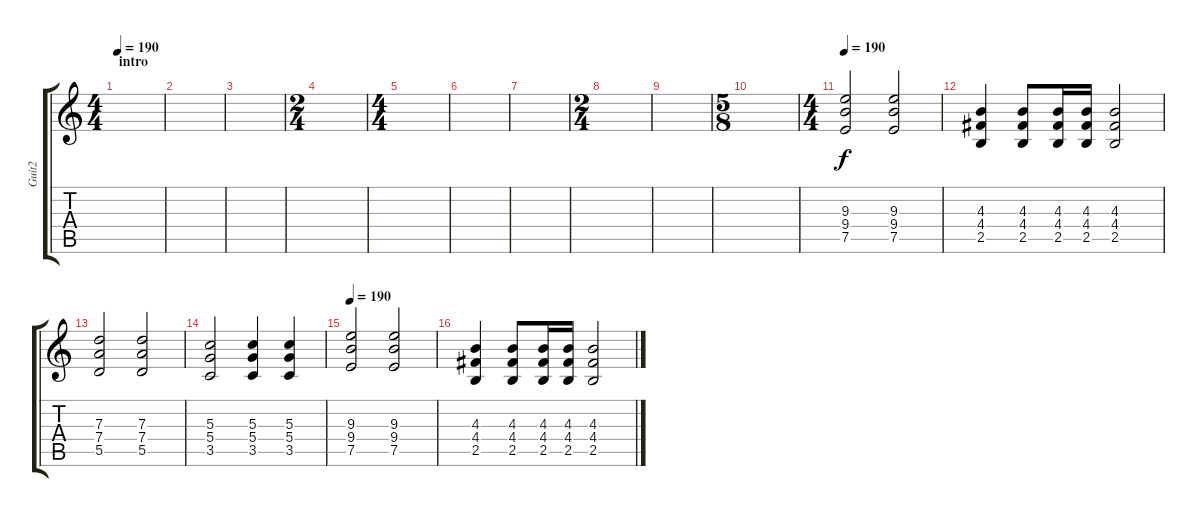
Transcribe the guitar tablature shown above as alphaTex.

\track ("Guit2" "Guit2") {instrument overdrivenguitar}
\staff {score tabs}
\tuning (E4 B3 G3 D3 A2 E2) {hide}
\ts (4 4)
\section ("" "intro")
\tempo 190
\tempo 145
\tempo 190
\clef g2
\ks c
|
|
|
\ts (2 4)
|
\ts (4 4)
|
|
|
\ts (2 4)
|
|
\ts (5 8)
|
\ts (4 4)
\tempo 190
(9.3 9.4 7.5).2 (9.3 9.4 7.5).2 |
(4.3 4.4 2.5).4 (4.3 4.4 2.5).8 (4.3 4.4 2.5).16 (4.3 4.4 2.5).16 (4.3 4.4 2.5).2 |
(7.3 7.4 5.5).2 (7.3 7.4 5.5).2 |
(5.3 5.4 3.5).2 (5.3 5.4 3.5).4 (5.3 5.4 3.5).4 |
\tempo 190
(9.3 9.4 7.5).2 (9.3 9.4 7.5).2 |
(4.3 4.4 2.5).4 (4.3 4.4 2.5).8 (4.3 4.4 2.5).16 (4.3 4.4 2.5).16 (4.3 4.4 2.5).2
